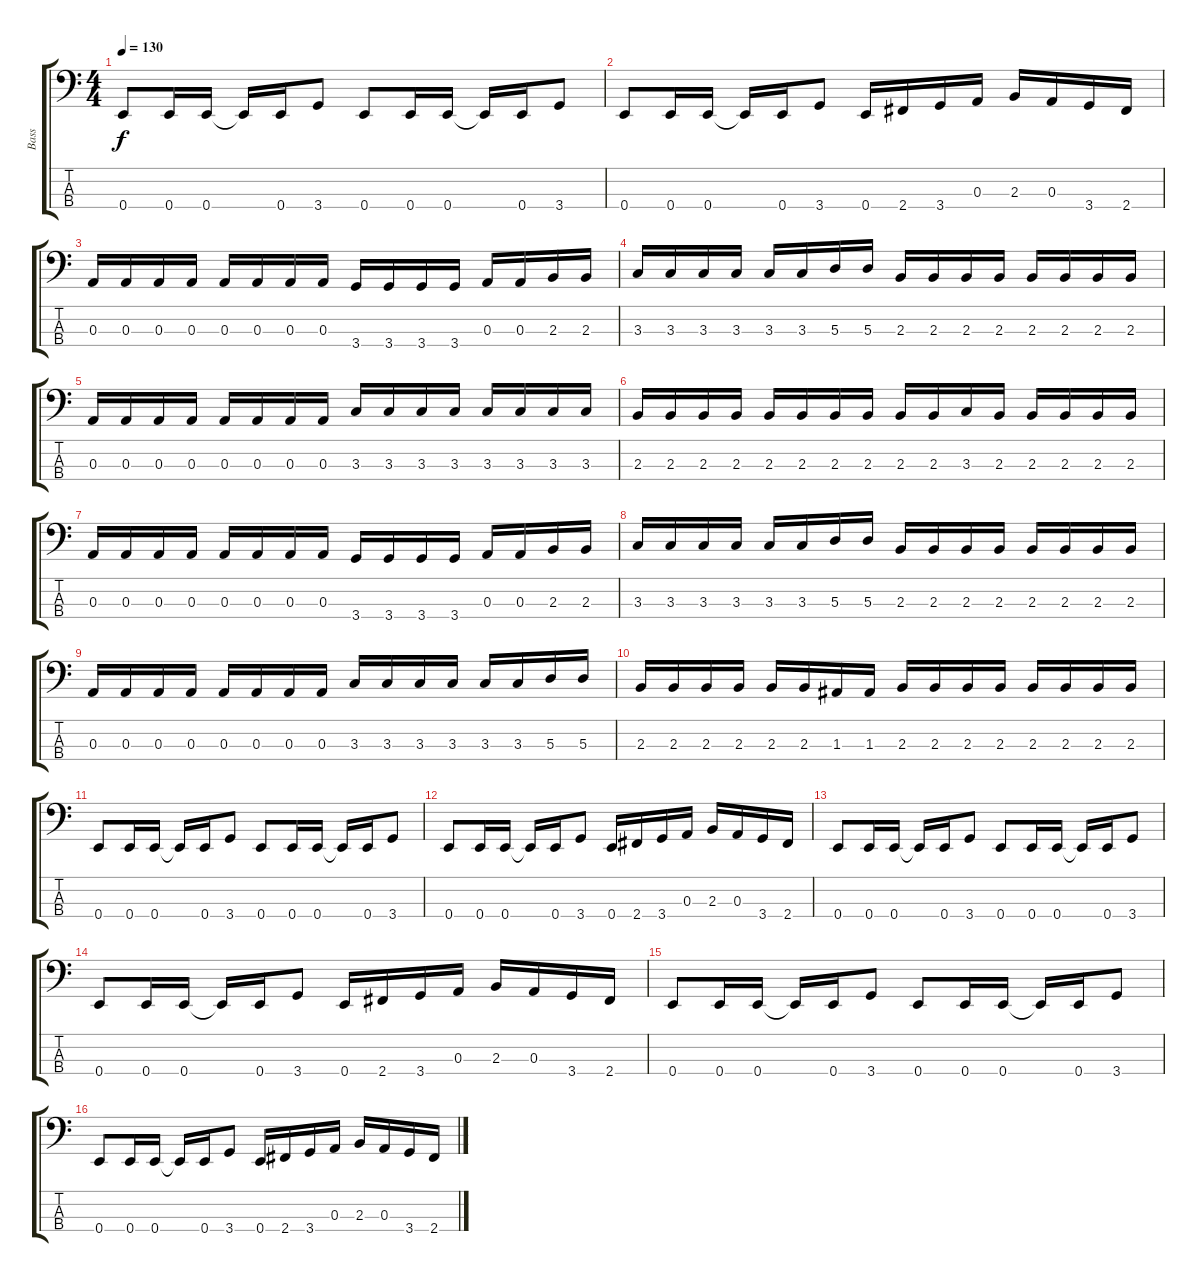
\track ("Bass" "Bass") {instrument electricbassfinger}
\staff {score tabs}
\tuning (G2 D2 A1 E1) {hide}
\ts (4 4)
\tempo 130
\clef f4
\ks c
0.4.8{dy f} 0.4.16 0.4.16 0.4{t}.16 0.4.16 3.4.8 0.4.8 0.4.16 0.4.16 0.4{t}.16 0.4.16 3.4.8 |
0.4.8 0.4.16 0.4.16 0.4{t}.16 0.4.16 3.4.8 0.4.16 2.4.16 3.4.16 0.3.16 2.3.16 0.3.16 3.4.16 2.4.16 |
0.3.16 0.3.16 0.3.16 0.3.16 0.3.16 0.3.16 0.3.16 0.3.16 3.4.16 3.4.16 3.4.16 3.4.16 0.3.16 0.3.16 2.3.16 2.3.16 |
3.3.16 3.3.16 3.3.16 3.3.16 3.3.16 3.3.16 5.3.16 5.3.16 2.3.16 2.3.16 2.3.16 2.3.16 2.3.16 2.3.16 2.3.16 2.3.16 |
0.3.16 0.3.16 0.3.16 0.3.16 0.3.16 0.3.16 0.3.16 0.3.16 3.3.16 3.3.16 3.3.16 3.3.16 3.3.16 3.3.16 3.3.16 3.3.16 |
2.3.16 2.3.16 2.3.16 2.3.16 2.3.16 2.3.16 2.3.16 2.3.16 2.3.16 2.3.16 3.3.16 2.3.16 2.3.16 2.3.16 2.3.16 2.3.16 |
0.3.16 0.3.16 0.3.16 0.3.16 0.3.16 0.3.16 0.3.16 0.3.16 3.4.16 3.4.16 3.4.16 3.4.16 0.3.16 0.3.16 2.3.16 2.3.16 |
3.3.16 3.3.16 3.3.16 3.3.16 3.3.16 3.3.16 5.3.16 5.3.16 2.3.16 2.3.16 2.3.16 2.3.16 2.3.16 2.3.16 2.3.16 2.3.16 |
0.3.16 0.3.16 0.3.16 0.3.16 0.3.16 0.3.16 0.3.16 0.3.16 3.3.16 3.3.16 3.3.16 3.3.16 3.3.16 3.3.16 5.3.16 5.3.16 |
2.3.16 2.3.16 2.3.16 2.3.16 2.3.16 2.3.16 1.3.16 1.3.16 2.3.16 2.3.16 2.3.16 2.3.16 2.3.16 2.3.16 2.3.16 2.3.16 |
0.4.8 0.4.16 0.4.16 0.4{t}.16 0.4.16 3.4.8 0.4.8 0.4.16 0.4.16 0.4{t}.16 0.4.16 3.4.8 |
0.4.8 0.4.16 0.4.16 0.4{t}.16 0.4.16 3.4.8 0.4.16 2.4.16 3.4.16 0.3.16 2.3.16 0.3.16 3.4.16 2.4.16 |
0.4.8 0.4.16 0.4.16 0.4{t}.16 0.4.16 3.4.8 0.4.8 0.4.16 0.4.16 0.4{t}.16 0.4.16 3.4.8 |
0.4.8 0.4.16 0.4.16 0.4{t}.16 0.4.16 3.4.8 0.4.16 2.4.16 3.4.16 0.3.16 2.3.16 0.3.16 3.4.16 2.4.16 |
0.4.8 0.4.16 0.4.16 0.4{t}.16 0.4.16 3.4.8 0.4.8 0.4.16 0.4.16 0.4{t}.16 0.4.16 3.4.8 |
0.4.8 0.4.16 0.4.16 0.4{t}.16 0.4.16 3.4.8 0.4.16 2.4.16 3.4.16 0.3.16 2.3.16 0.3.16 3.4.16 2.4.16
